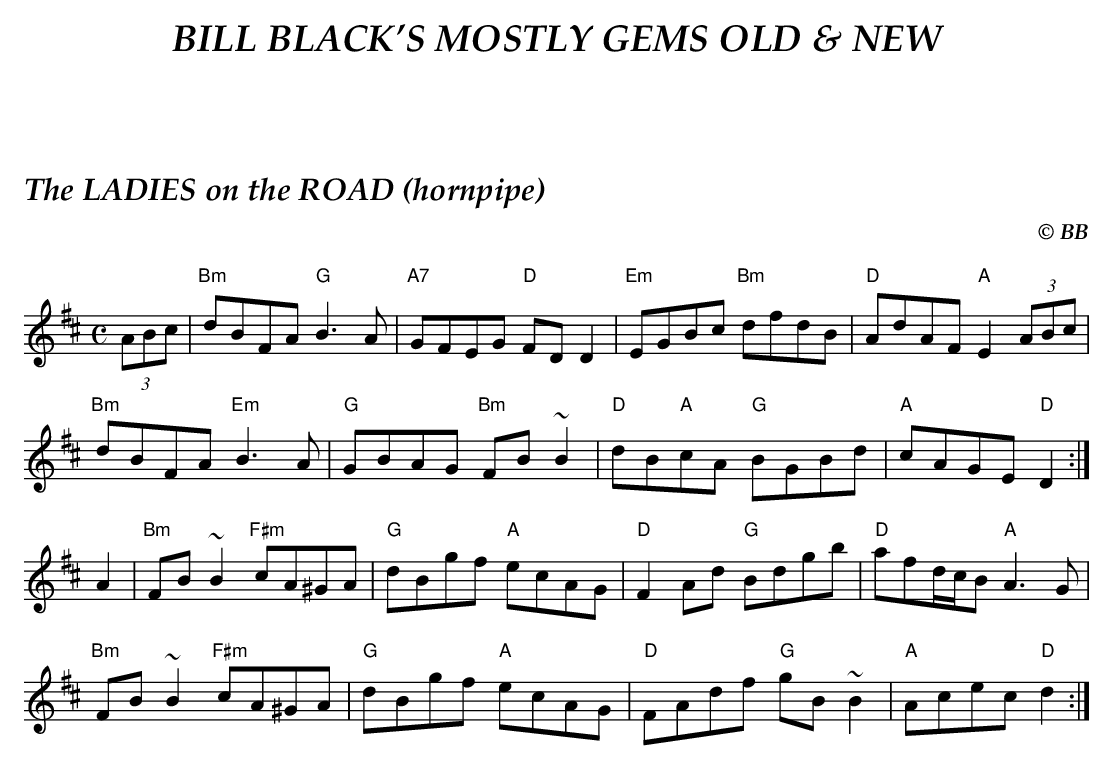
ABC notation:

X:1
T:LADIES on the ROAD (hornpipe), The
C:© BB
Q:1/4=150
M:C
L:1/8
K:D
(3ABc|"Bm"dBFA "G"B3A|"A7"GFEG "D"FD D2|"Em"EGBc "Bm"dfdB|"D"AdAF "A"E2(3ABc|
"Bm"dBFA "Em"B3A|"G"GBAG "Bm"FB~B2|"D"dB"A"cA "G"BGBd|"A"cAGE "D"D2 :|
A2|"Bm"FB~B2 "F#m"cA^GA|"G"dBgf "A"ecAG|"D"F2 Ad "G"Bdgb|"D"afd/c/B "A"A3G|
"Bm"FB~B2 "F#m"cA^GA|"G"dBgf "A"ecAG|"D"FAdf "G"gB~B2|"A"Acec "D"d2 :|
